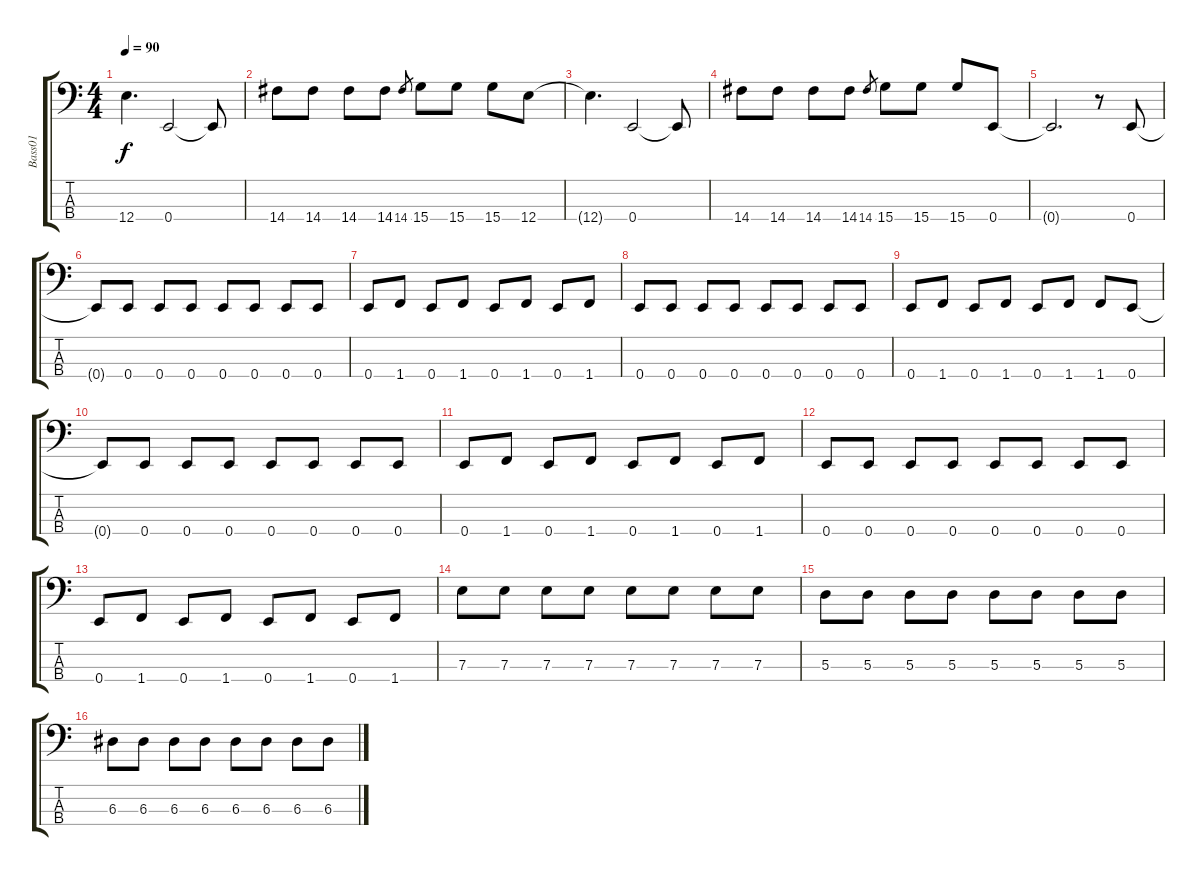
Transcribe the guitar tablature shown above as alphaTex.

\track ("Bass01" "Bass01") {instrument electricbassfinger}
\staff {score tabs}
\tuning (G2 D2 A1 E1) {hide}
\ts (4 4)
\tempo 90
\clef f4
\ks c
12.4{t}.4{d dy f} 0.4.2 0.4{t}.8 |
14.4.8 14.4.8 14.4.8 14.4.8 14.4.8{gr} 15.4.8 15.4.8 15.4.8 12.4.8 |
12.4{t}.4{d} 0.4.2 0.4{t}.8 |
14.4.8 14.4.8 14.4.8 14.4.8 14.4.8{gr} 15.4.8 15.4.8 15.4.8 0.4.8 |
0.4{t}.2{d} r.8 0.4.8 |
0.4{t}.8 0.4.8 0.4.8 0.4.8 0.4.8 0.4.8 0.4.8 0.4.8 |
0.4.8 1.4.8 0.4.8 1.4.8 0.4.8 1.4.8 0.4.8 1.4.8 |
0.4.8 0.4.8 0.4.8 0.4.8 0.4.8 0.4.8 0.4.8 0.4.8 |
0.4.8 1.4.8 0.4.8 1.4.8 0.4.8 1.4.8 1.4.8 0.4.8 |
0.4{t}.8 0.4.8 0.4.8 0.4.8 0.4.8 0.4.8 0.4.8 0.4.8 |
0.4.8 1.4.8 0.4.8 1.4.8 0.4.8 1.4.8 0.4.8 1.4.8 |
0.4.8 0.4.8 0.4.8 0.4.8 0.4.8 0.4.8 0.4.8 0.4.8 |
0.4.8 1.4.8 0.4.8 1.4.8 0.4.8 1.4.8 0.4.8 1.4.8 |
7.3.8 7.3.8 7.3.8 7.3.8 7.3.8 7.3.8 7.3.8 7.3.8 |
5.3.8 5.3.8 5.3.8 5.3.8 5.3.8 5.3.8 5.3.8 5.3.8 |
6.3.8 6.3.8 6.3.8 6.3.8 6.3.8 6.3.8 6.3.8 6.3.8
